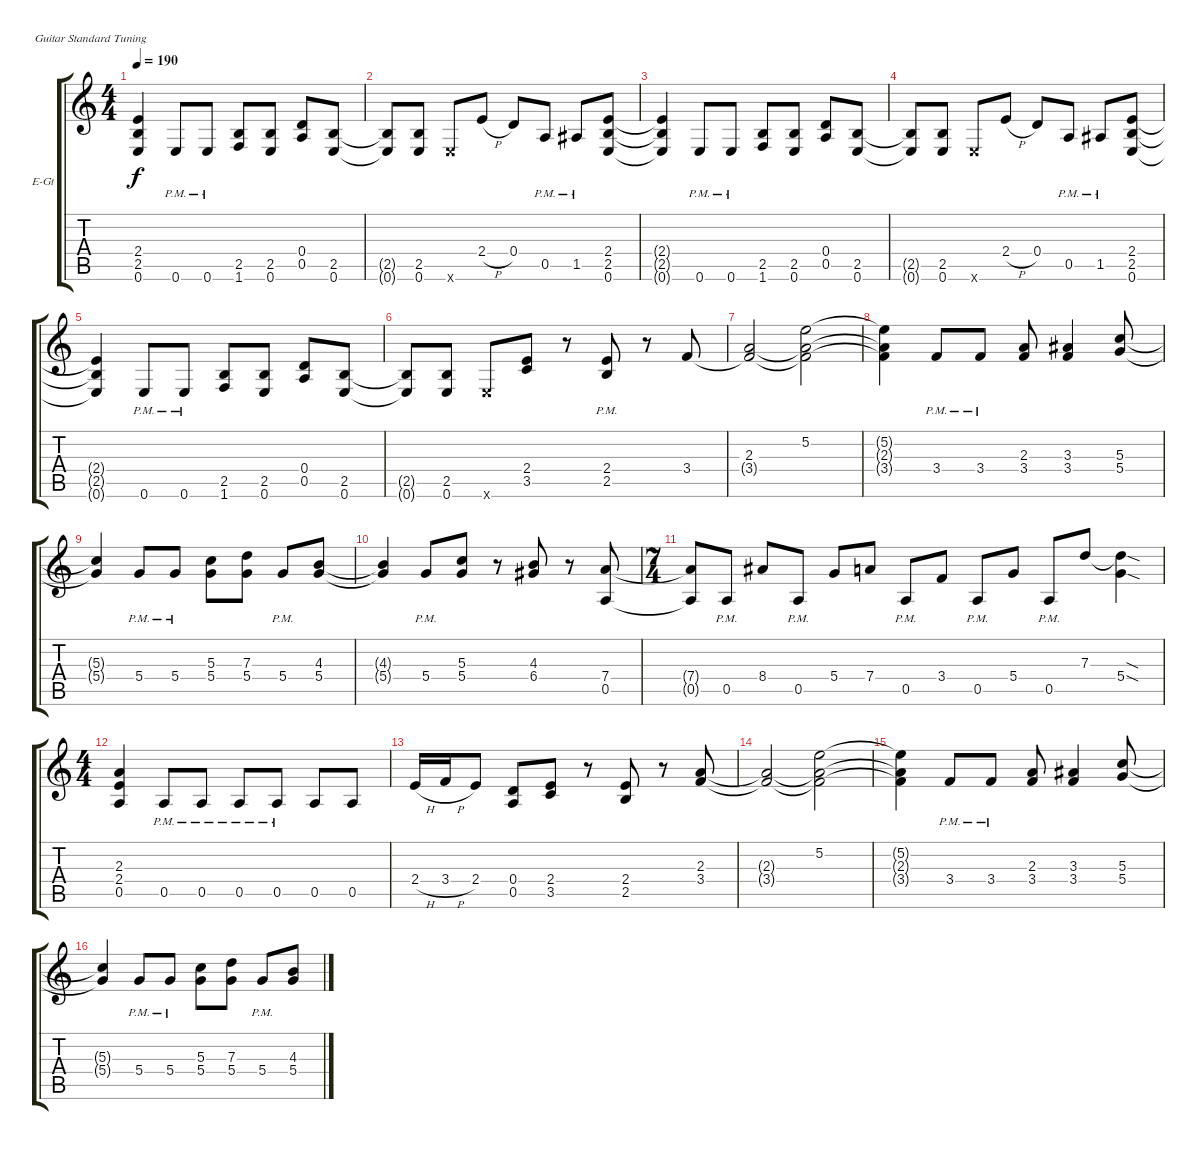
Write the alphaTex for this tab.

\bracketExtendMode groupsimilarinstruments
\firstSystemTrackNameOrientation horizontal
\otherSystemsTrackNameOrientation horizontal
\track ("Electric Guitar 2" "E-Gt") {instrument distortionguitar}
\staff {score tabs}
\tuning (E4 B3 G3 D3 A2 E2)
\ts (4 4)
\tempo 190
\clef g2
\ks c
(2.5{t} 0.6{t} 2.4{t}).4{dy f} 0.6{pm}.8 0.6{pm}.8 (1.6 2.5).8 (0.6 2.5).8 (0.5 0.4).8 (0.6 2.5).8 |
(0.6{t} 2.5{t}).8 (0.6 2.5).8 0.6{x}.8 2.4{h}.8 0.4.8 0.5{pm}.8 1.5{pm}.8 (0.6 2.5 2.4).8 |
(2.5{t} 0.6{t} 2.4{t}).4 0.6{pm}.8 0.6{pm}.8 (1.6 2.5).8 (0.6 2.5).8 (0.5 0.4).8 (0.6 2.5).8 |
(0.6{t} 2.5{t}).8 (0.6 2.5).8 0.6{x}.8 2.4{h}.8 0.4.8 0.5{pm}.8 1.5{pm}.8 (0.6 2.5 2.4).8 |
(2.5{t} 0.6{t} 2.4{t}).4 0.6{pm}.8 0.6{pm}.8 (1.6 2.5).8 (0.6 2.5).8 (0.5 0.4).8 (0.6 2.5).8 |
(0.6{t} 2.5{t}).8 (0.6 2.5).8 0.6{x}.8 (2.4 3.5).8 r.8 (2.5{pm} 2.4).8 r.8 3.4.8 |
(2.3 3.4{t}).2 (5.2 2.3{t} 3.4{t}).2 |
(3.4{t} 2.3{t} 5.2{t}).4 3.4{pm}.8 3.4{pm}.8 (3.4 2.3).8 (3.4 3.3).4 (5.4 5.3).8 |
(5.4{t} 5.3{t}).4 5.4{pm}.8 5.4{pm}.8 (5.4 5.3).8 (7.3 5.4).8 5.4{pm}.8 (5.4 4.3).8 |
(5.4{t} 4.3{t}).4 5.4{pm}.8 (5.4 5.3).8 r.8 (6.4 4.3).8 r.8 (0.5 7.4).8 |
\ts (7 4)
(0.5{t} 7.4{t}).8 0.5{pm}.8 8.4.8 0.5{pm}.8 5.4.8 7.4.8 0.5{pm}.8 3.4.8 0.5{pm}.8 5.4.8 0.5{pm}.8 7.3.8 (5.4{sod} 7.3{sod t}).4 |
\ts (4 4)
(0.5 2.4 2.3).4 0.5{pm}.8 0.5{pm}.8 0.5{pm}.8 0.5{pm}.8 0.5.8 0.5.8 |
2.4{h}.16 3.4{h}.16 2.4.8 (0.4 0.5).8 (3.5 2.4).8 r.8 (2.5 2.4).8 r.8 (3.4 2.3).8 |
(2.3{t} 3.4{t}).2 (5.2 2.3{t} 3.4{t}).2 |
(3.4{t} 2.3{t} 5.2{t}).4 3.4{pm}.8 3.4{pm}.8 (3.4 2.3).8 (3.4 3.3).4 (5.4 5.3).8 |
(5.4{t} 5.3{t}).4 5.4{pm}.8 5.4{pm}.8 (5.4 5.3).8 (7.3 5.4).8 5.4{pm}.8 (5.4 4.3).8
